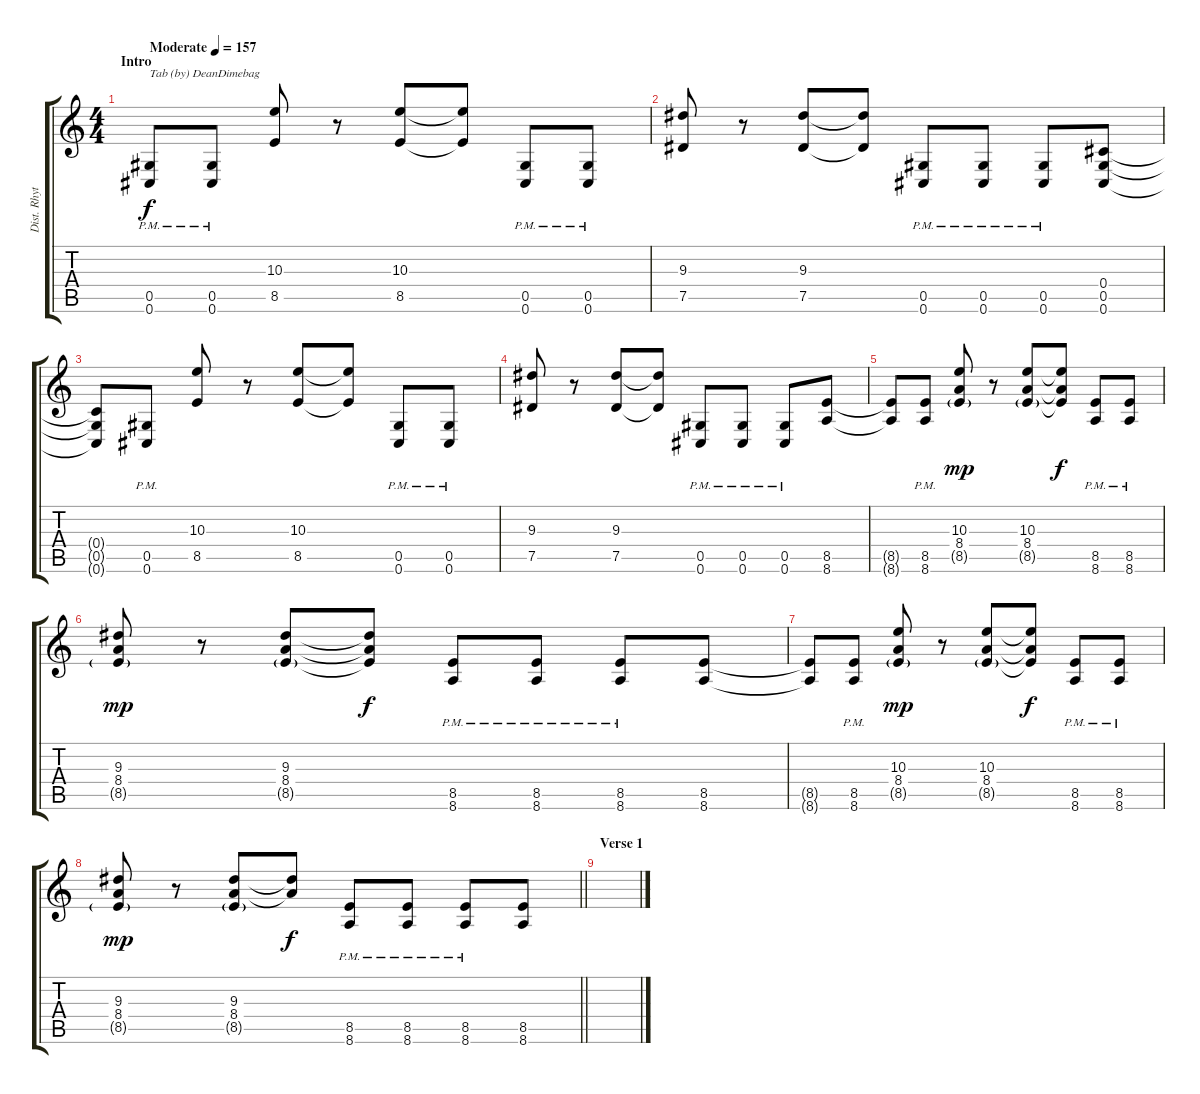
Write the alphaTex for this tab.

\track ("Dist. Rhytm Guitar [L]" "Dist. Rhyt") {instrument distortionguitar}
\staff {score tabs}
\tuning (Eb4 Bb3 Gb3 Db3 Ab2 Db2) {hide}
\ts (4 4)
\section ("" "Intro")
\tempo (157 "Moderate")
\clef g2
\ks c
(0.5{pm} 0.6{pm}).8{txt "Tab (by) DeanDimebag" dy f instrument distortionguitar} (0.5{pm} 0.6{pm}).8 (10.3 8.5).8 r.8 (10.3 8.5).8 (10.3{t} 8.5{t}).8 (0.5{pm} 0.6{pm}).8 (0.5{pm} 0.6{pm}).8 |
(9.3 7.5).8 r.8 (9.3 7.5).8 (9.3{t} 7.5{t}).8 (0.5{pm} 0.6{pm}).8 (0.5{pm} 0.6{pm}).8 (0.5{pm} 0.6{pm}).8 (0.4 0.5 0.6).8 |
(0.4{t} 0.5{t} 0.6{t}).8 (0.5{pm} 0.6{pm}).8 (10.3 8.5).8 r.8 (10.3 8.5).8 (10.3{t} 8.5{t}).8 (0.5{pm} 0.6{pm}).8 (0.5{pm} 0.6{pm}).8 |
(9.3 7.5).8 r.8 (9.3 7.5).8 (9.3{t} 7.5{t}).8 (0.5{pm} 0.6{pm}).8 (0.5{pm} 0.6{pm}).8 (0.5{pm} 0.6{pm}).8 (8.5 8.6).8 |
(8.5{t} 8.6{t}).8 (8.5{pm} 8.6{pm}).8 (10.3 8.4 8.5{g}).8{dy mp} r.8 (10.3 8.4 8.5{g}).8 (10.3{t} 8.4{t} 8.5{t}).8{dy f} (8.5{pm} 8.6{pm}).8 (8.5{pm} 8.6{pm}).8 |
(9.3 8.4 8.5{g}).8{dy mp} r.8 (9.3 8.4 8.5{g}).8 (9.3{t} 8.4{t} 8.5{t}).8{dy f} (8.5{pm} 8.6{pm}).8 (8.5{pm} 8.6{pm}).8 (8.5{pm} 8.6{pm}).8 (8.5 8.6).8 |
(8.5{t} 8.6{t}).8 (8.5{pm} 8.6{pm}).8 (10.3 8.4 8.5{g}).8{dy mp} r.8 (10.3 8.4 8.5{g}).8 (10.3{t} 8.4{t} 8.5{t}).8{dy f} (8.5{pm} 8.6{pm}).8 (8.5{pm} 8.6{pm}).8 |
\barLineRight lightlight
(9.3 8.4 8.5{g}).8{dy mp} r.8 (9.3 8.4 8.5{g}).8 (9.3{t} 8.4{t}).8{dy f} (8.5{pm} 8.6{pm}).8 (8.5{pm} 8.6{pm}).8 (8.5{pm} 8.6{pm}).8 (8.5 8.6).8 |
\section ("" "Verse 1")
